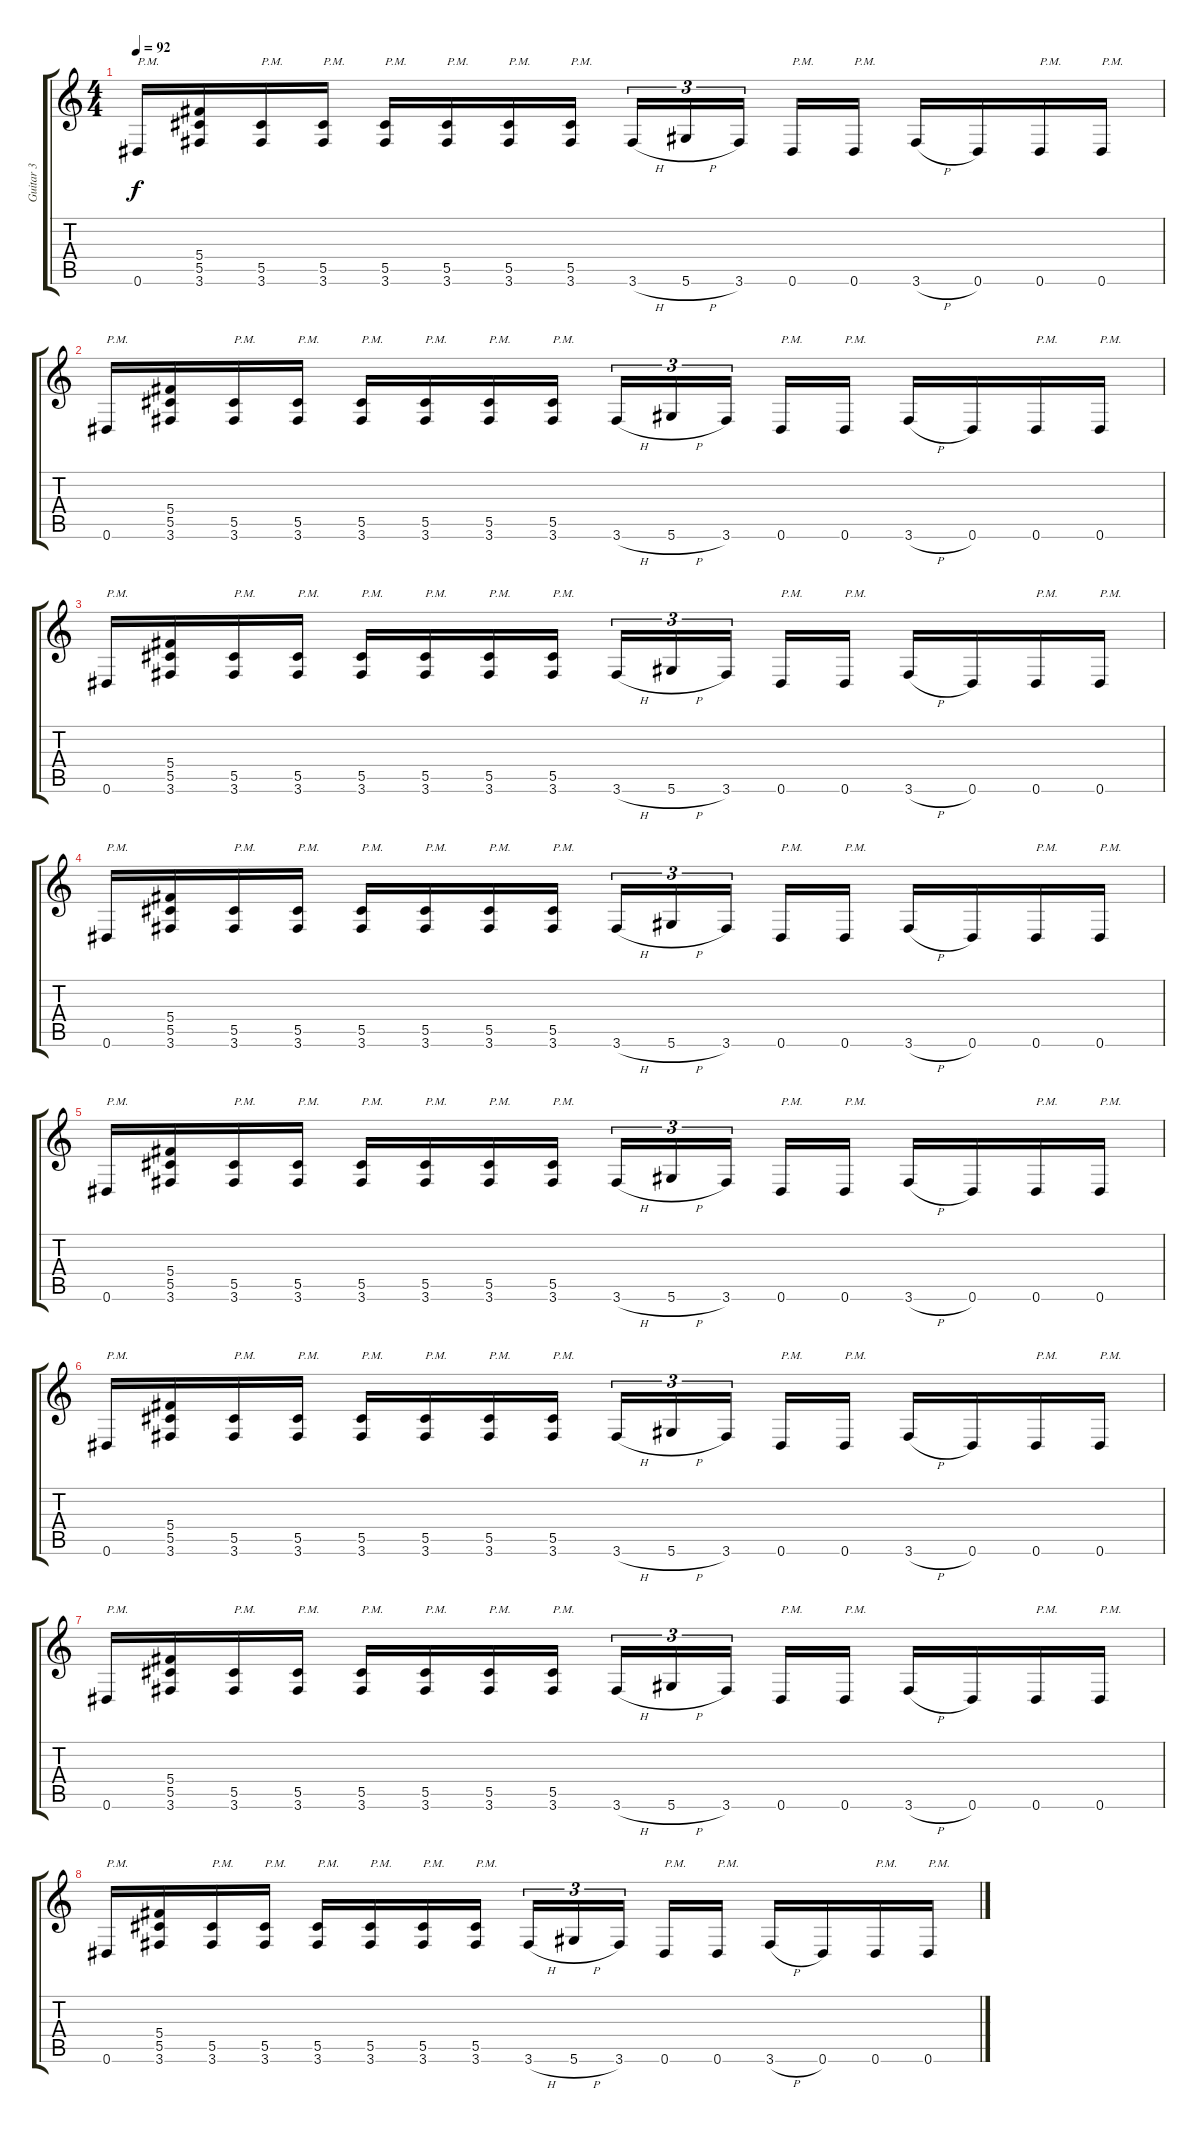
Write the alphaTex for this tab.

\track ("Guitar 3" "Guitar 3") {instrument distortionguitar}
\staff {score tabs}
\tuning (Eb4 Bb3 Gb3 Db3 Ab2 Eb2) {hide}
\ts (4 4)
\tempo 92
\clef g2
\ks c
0.6.16{txt "P.M." dy f} (5.4 5.5 3.6).16 (5.5 3.6).16{txt "P.M."} (5.5 3.6).16{txt "P.M."} (5.5 3.6).16{txt "P.M."} (5.5 3.6).16{txt "P.M."} (5.5 3.6).16{txt "P.M."} (5.5 3.6).16{txt "P.M."} 3.6{h}.16{tu (3 2)} 5.6{h}.16{tu (3 2)} 3.6.16{tu (3 2)} 0.6.16{txt "P.M."} 0.6.16{txt "P.M."} 3.6{h}.16 0.6.16 0.6.16{txt "P.M."} 0.6.16{txt "P.M."} |
0.6.16{txt "P.M."} (5.4 5.5 3.6).16 (5.5 3.6).16{txt "P.M."} (5.5 3.6).16{txt "P.M."} (5.5 3.6).16{txt "P.M."} (5.5 3.6).16{txt "P.M."} (5.5 3.6).16{txt "P.M."} (5.5 3.6).16{txt "P.M."} 3.6{h}.16{tu (3 2)} 5.6{h}.16{tu (3 2)} 3.6.16{tu (3 2)} 0.6.16{txt "P.M."} 0.6.16{txt "P.M."} 3.6{h}.16 0.6.16 0.6.16{txt "P.M."} 0.6.16{txt "P.M."} |
0.6.16{txt "P.M."} (5.4 5.5 3.6).16 (5.5 3.6).16{txt "P.M."} (5.5 3.6).16{txt "P.M."} (5.5 3.6).16{txt "P.M."} (5.5 3.6).16{txt "P.M."} (5.5 3.6).16{txt "P.M."} (5.5 3.6).16{txt "P.M."} 3.6{h}.16{tu (3 2)} 5.6{h}.16{tu (3 2)} 3.6.16{tu (3 2)} 0.6.16{txt "P.M."} 0.6.16{txt "P.M."} 3.6{h}.16 0.6.16 0.6.16{txt "P.M."} 0.6.16{txt "P.M."} |
0.6.16{txt "P.M."} (5.4 5.5 3.6).16 (5.5 3.6).16{txt "P.M."} (5.5 3.6).16{txt "P.M."} (5.5 3.6).16{txt "P.M."} (5.5 3.6).16{txt "P.M."} (5.5 3.6).16{txt "P.M."} (5.5 3.6).16{txt "P.M."} 3.6{h}.16{tu (3 2)} 5.6{h}.16{tu (3 2)} 3.6.16{tu (3 2)} 0.6.16{txt "P.M."} 0.6.16{txt "P.M."} 3.6{h}.16 0.6.16 0.6.16{txt "P.M."} 0.6.16{txt "P.M."} |
0.6.16{txt "P.M."} (5.4 5.5 3.6).16 (5.5 3.6).16{txt "P.M."} (5.5 3.6).16{txt "P.M."} (5.5 3.6).16{txt "P.M."} (5.5 3.6).16{txt "P.M."} (5.5 3.6).16{txt "P.M."} (5.5 3.6).16{txt "P.M."} 3.6{h}.16{tu (3 2)} 5.6{h}.16{tu (3 2)} 3.6.16{tu (3 2)} 0.6.16{txt "P.M."} 0.6.16{txt "P.M."} 3.6{h}.16 0.6.16 0.6.16{txt "P.M."} 0.6.16{txt "P.M."} |
0.6.16{txt "P.M."} (5.4 5.5 3.6).16 (5.5 3.6).16{txt "P.M."} (5.5 3.6).16{txt "P.M."} (5.5 3.6).16{txt "P.M."} (5.5 3.6).16{txt "P.M."} (5.5 3.6).16{txt "P.M."} (5.5 3.6).16{txt "P.M."} 3.6{h}.16{tu (3 2)} 5.6{h}.16{tu (3 2)} 3.6.16{tu (3 2)} 0.6.16{txt "P.M."} 0.6.16{txt "P.M."} 3.6{h}.16 0.6.16 0.6.16{txt "P.M."} 0.6.16{txt "P.M."} |
0.6.16{txt "P.M."} (5.4 5.5 3.6).16 (5.5 3.6).16{txt "P.M."} (5.5 3.6).16{txt "P.M."} (5.5 3.6).16{txt "P.M."} (5.5 3.6).16{txt "P.M."} (5.5 3.6).16{txt "P.M."} (5.5 3.6).16{txt "P.M."} 3.6{h}.16{tu (3 2)} 5.6{h}.16{tu (3 2)} 3.6.16{tu (3 2)} 0.6.16{txt "P.M."} 0.6.16{txt "P.M."} 3.6{h}.16 0.6.16 0.6.16{txt "P.M."} 0.6.16{txt "P.M."} |
0.6.16{txt "P.M."} (5.4 5.5 3.6).16 (5.5 3.6).16{txt "P.M."} (5.5 3.6).16{txt "P.M."} (5.5 3.6).16{txt "P.M."} (5.5 3.6).16{txt "P.M."} (5.5 3.6).16{txt "P.M."} (5.5 3.6).16{txt "P.M."} 3.6{h}.16{tu (3 2)} 5.6{h}.16{tu (3 2)} 3.6.16{tu (3 2)} 0.6.16{txt "P.M."} 0.6.16{txt "P.M."} 3.6{h}.16 0.6.16 0.6.16{txt "P.M."} 0.6.16{txt "P.M."}
